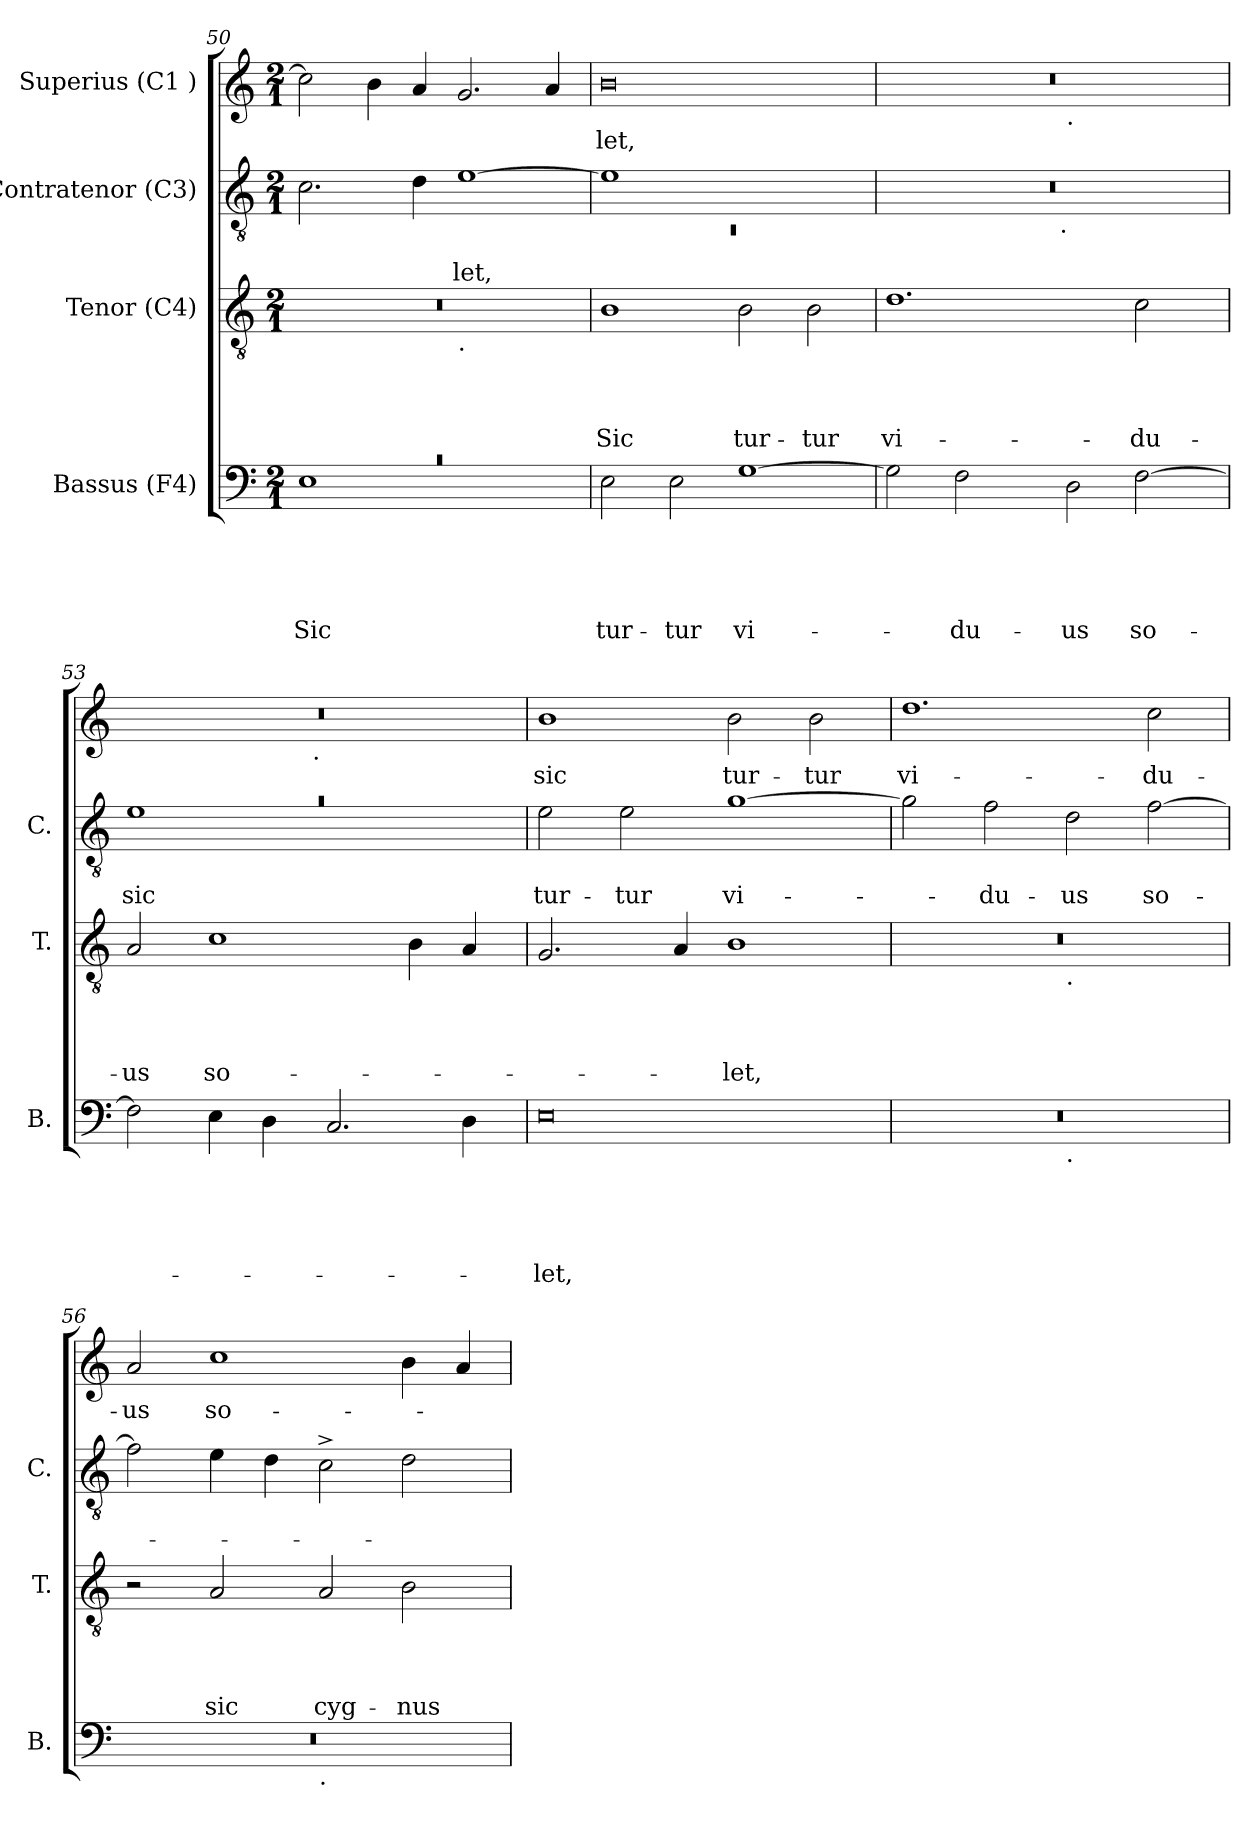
**kern	**text	**text	**text	**text	**text	**kern	**text	**text	**text	**text	**kern	**text	**text	**kern	**text
*part4	*part4	*part4	*part4	*part4	*part4	*part3	*part3	*part3	*part3	*part3	*part2	*part2	*part2	*part1	*part1
*staff4	*staff4	*staff4	*staff4	*staff4	*staff4	*staff3	*staff3	*staff3	*staff3	*staff3	*staff2	*staff2	*staff2	*staff1	*staff1
*I"Bassus (F4)	*	*	*	*	*	*I"Tenor (C4)	*	*	*	*	*I"Contratenor (C3)	*	*	*I"Superius (C1 )	*
*I'B.	*	*	*	*	*	*I'T.	*	*	*	*	*I'C.	*	*	*	*
*clefF4	*	*	*	*	*	*clefGv2	*	*	*	*	*clefGv2	*	*	*clefG2	*
*k[]	*	*	*	*	*	*k[]	*	*	*	*	*k[]	*	*	*k[]	*
*C:	*	*	*	*	*	*C:	*	*	*	*	*C:	*	*	*C:	*
*M2/1	*	*	*	*	*	*M2/1	*	*	*	*	*M2/1	*	*	*M2/1	*
=50	=50	=50	=50	=50	=50	=50	=50	=50	=50	=50	=50	=50	=50	=50	=50
!LO:N:vis=1	!	!	!	!	!LO:LY:b	!	!	!	!	!	!	!	!	!	!
*^	*	*	*	*	*	*^	*	*	*	*	*	*	*	*	*
0rc	1E	.	.	.	.	Sic	0r	1ryy	.	.	.	.	2.c\	.	.	2cc\]	.
.	.	.	.	.	.	.	.	.	.	.	.	.	.	.	.	4b\	.
.	.	.	.	.	.	.	.	.	.	.	.	.	4d\	.	.	4a/	.
!	!	!	!	!	!	!	!	!LO:TX:b:t=.	!	!	!	!	!	!	!	!	!
!	!	!	!	!	!	!	!	!	!	!	!	!	!	!	!LO:LY:b	!	!
.	1ryy	.	.	.	.	.	.	1ryy	.	.	.	.	[>1e	.	-let,	2.g/	.
.	.	.	.	.	.	.	.	.	.	.	.	.	.	.	.	4a/	.
*v	*v	*	*	*	*	*	*	*	*	*	*	*	*	*	*	*	*
=51	=51	=51	=51	=51	=51	=51	=51	=51	=51	=51	=51	=51	=51	=51	=51	=51
*	*	*	*	*	*	*	*	*	*	*	*	*^	*	*	*	*
!	!	!	!	!	!LO:LY:b	!	!	!	!	!	!LO:LY:b	!	!LO:N:vis=1	!	!	!	!LO:LY:b
*	*	*	*	*	*	*v	*v	*	*	*	*	*	*	*	*	*	*
2E\	.	.	.	.	tur-	1B	.	.	.	Sic	1e]	0rC	.	.	0b	-let,
!	!	!	!	!	!LO:LY:b	!	!	!	!	!	!	!	!	!	!	!
2E\	.	.	.	.	-tur	.	.	.	.	.	.	.	.	.	.	.
!	!	!	!	!	!LO:LY:b	!	!	!	!	!LO:LY:b	!	!	!	!	!	!
[>1G	.	.	.	.	vi-	2B\	.	.	.	tur-	1ryy	.	.	.	.	.
!	!	!	!	!	!	!	!	!	!	!LO:LY:b	!	!	!	!	!	!
.	.	.	.	.	.	2B\	.	.	.	-tur	.	.	.	.	.	.
=52	=52	=52	=52	=52	=52	=52	=52	=52	=52	=52	=52	=52	=52	=52	=52	=52
!	!	!	!	!	!	!	!	!	!	!LO:LY:b	!	!	!	!	!	!
*	*	*	*	*	*	*	*	*	*	*	*	*	*	*	*^	*
2G\]	.	.	.	.	.	1.d	.	.	.	vi-	0r	3%2ryy	.	.	0r	1ryy	.
!	!	!	!	!	!LO:LY:b	!	!	!	!	!	!	!	!	!	!	!	!
2F\	.	.	.	.	-du-	.	.	.	.	.	.	.	.	.	.	.	.
.	.	.	.	.	.	.	.	.	.	.	.	6ryy	.	.	.	.	.
.	.	.	.	.	.	.	.	.	.	.	.	12...ryy	.	.	.	.	.
!	!	!	!	!	!	!	!	!	!	!	!	!LO:TX:b:t=.	!	!	!	!	!
.	.	.	.	.	.	.	.	.	.	.	.	3%2ryy	.	.	.	.	.
!	!	!	!	!	!	!	!	!	!	!	!	!	!	!	!	!LO:TX:b:t=.	!
!	!	!	!	!	!LO:LY:b	!	!	!	!	!	!	!	!	!	!	!	!
2D\	.	.	.	.	-us	.	.	.	.	.	.	.	.	.	.	1ryy	.
!	!	!	!	!	!LO:LY:b	!	!	!	!	!LO:LY:b	!	!	!	!	!	!	!
[>2F\	.	.	.	.	so-	2c\	.	.	.	-du-	.	.	.	.	.	.	.
.	.	.	.	.	.	.	.	.	.	.	.	3ryy	.	.	.	.	.
.	.	.	.	.	.	.	.	.	.	.	.	96ryy	.	.	.	.	.
=53	=53	=53	=53	=53	=53	=53	=53	=53	=53	=53	=53	=53	=53	=53	=53	=53	=53
!	!	!	!	!	!	!	!	!	!	!LO:LY:b	!LO:N:vis=1	!	!	!LO:LY:b	!	!	!
2F\]	.	.	.	.	.	2A/	.	.	.	-us	0ra	1e	.	sic	0r	2ryy	.
!	!	!	!	!	!	!	!	!	!	!LO:LY:b	!	!	!	!	!	!	!
4E\	.	.	.	.	.	1c	.	.	.	so-	.	.	.	.	.	4...ryy	.
4D\	.	.	.	.	.	.	.	.	.	.	.	.	.	.	.	.	.
!	!	!	!	!	!	!	!	!	!	!	!	!	!	!	!	!LO:TX:b:t=.	!
.	.	.	.	.	.	.	.	.	.	.	.	.	.	.	.	1ryy	.
2.C/	.	.	.	.	.	.	.	.	.	.	.	1ryy	.	.	.	.	.
.	.	.	.	.	.	4B\	.	.	.	.	.	.	.	.	.	.	.
4D\	.	.	.	.	.	4A/	.	.	.	.	.	.	.	.	.	.	.
.	.	.	.	.	.	.	.	.	.	.	.	.	.	.	.	32ryy	.
!!LO:LB:g=z
=54	=54	=54	=54	=54	=54	=54	=54	=54	=54	=54	=54	=54	=54	=54	=54	=54	=54
!	!	!	!	!	!LO:LY:b	!	!	!	!	!	!	!	!	!LO:LY:b	!	!	!LO:LY:b
*	*	*	*	*	*	*	*	*	*	*	*v	*v	*	*	*	*	*
*	*	*	*	*	*	*	*	*	*	*	*	*	*	*v	*v	*
0E	.	.	.	.	-let,	2.G/	.	.	.	.	2e\	.	tur-	1b	sic
!	!	!	!	!	!	!	!	!	!	!	!	!	!LO:LY:b	!	!
.	.	.	.	.	.	.	.	.	.	.	2e\	.	-tur	.	.
.	.	.	.	.	.	4A/	.	.	.	.	.	.	.	.	.
!	!	!	!	!	!	!	!	!	!	!LO:LY:b	!	!	!LO:LY:b	!	!LO:LY:b
.	.	.	.	.	.	1B	.	.	.	-let,	[>1g	.	vi-	2b\	tur-
!	!	!	!	!	!	!	!	!	!	!	!	!	!	!	!LO:LY:b
.	.	.	.	.	.	.	.	.	.	.	.	.	.	2b\	-tur
=55	=55	=55	=55	=55	=55	=55	=55	=55	=55	=55	=55	=55	=55	=55	=55
!	!	!	!	!	!	!	!	!	!	!	!	!	!	!	!LO:LY:b
*^	*	*	*	*	*	*^	*	*	*	*	*	*	*	*	*
0r	1ryy	.	.	.	.	.	0r	1ryy	.	.	.	.	2g\]	.	.	1.dd	vi-
!	!	!	!	!	!	!	!	!	!	!	!	!	!	!	!LO:LY:b	!	!
.	.	.	.	.	.	.	.	.	.	.	.	.	2f\	.	-du-	.	.
!	!	!	!	!	!	!	!	!LO:TX:b:t=.	!	!	!	!	!	!	!	!	!
!	!LO:TX:b:t=.	!	!	!	!	!	!	!	!	!	!	!	!	!	!	!	!
!	!	!	!	!	!	!	!	!	!	!	!	!	!	!	!LO:LY:b	!	!
.	1ryy	.	.	.	.	.	.	1ryy	.	.	.	.	2d\	.	-us	.	.
!	!	!	!	!	!	!	!	!	!	!	!	!	!	!	!LO:LY:b	!	!LO:LY:b
.	.	.	.	.	.	.	.	.	.	.	.	.	[>2f\	.	so-	2cc\	-du-
=56	=56	=56	=56	=56	=56	=56	=56	=56	=56	=56	=56	=56	=56	=56	=56	=56	=56
!	!	!	!	!	!	!	!	!	!	!	!	!	!	!	!	!	!LO:LY:b
*	*	*	*	*	*	*	*v	*v	*	*	*	*	*	*	*	*	*
0r	1ryy	.	.	.	.	.	2r	.	.	.	.	2f\]	.	.	2a/	-us
!	!	!	!	!	!	!	!	!	!	!	!LO:LY:b	!	!	!	!	!LO:LY:b
.	.	.	.	.	.	.	2A/	.	.	.	sic	4e\	.	.	1cc	so-
.	.	.	.	.	.	.	.	.	.	.	.	4d\	.	.	.	.
!	!LO:TX:b:t=.	!	!	!	!	!	!	!	!	!	!	!	!	!	!	!
!	!	!	!	!	!	!	!	!	!	!	!LO:LY:b	!	!	!	!	!
.	1ryy	.	.	.	.	.	2A/	.	.	.	cyg-	2c^>\	.	.	.	.
!	!	!	!	!	!	!	!	!	!	!	!LO:LY:b	!	!	!	!	!
.	.	.	.	.	.	.	2B\	.	.	.	-nus	2d\	.	.	4b\	.
.	.	.	.	.	.	.	.	.	.	.	.	.	.	.	4a/	.
*v	*v	*	*	*	*	*	*	*	*	*	*	*	*	*	*	*
=	=	=	=	=	=	=	=	=	=	=	=	=	=	=	=
*-	*-	*-	*-	*-	*-	*-	*-	*-	*-	*-	*-	*-	*-	*-	*-
